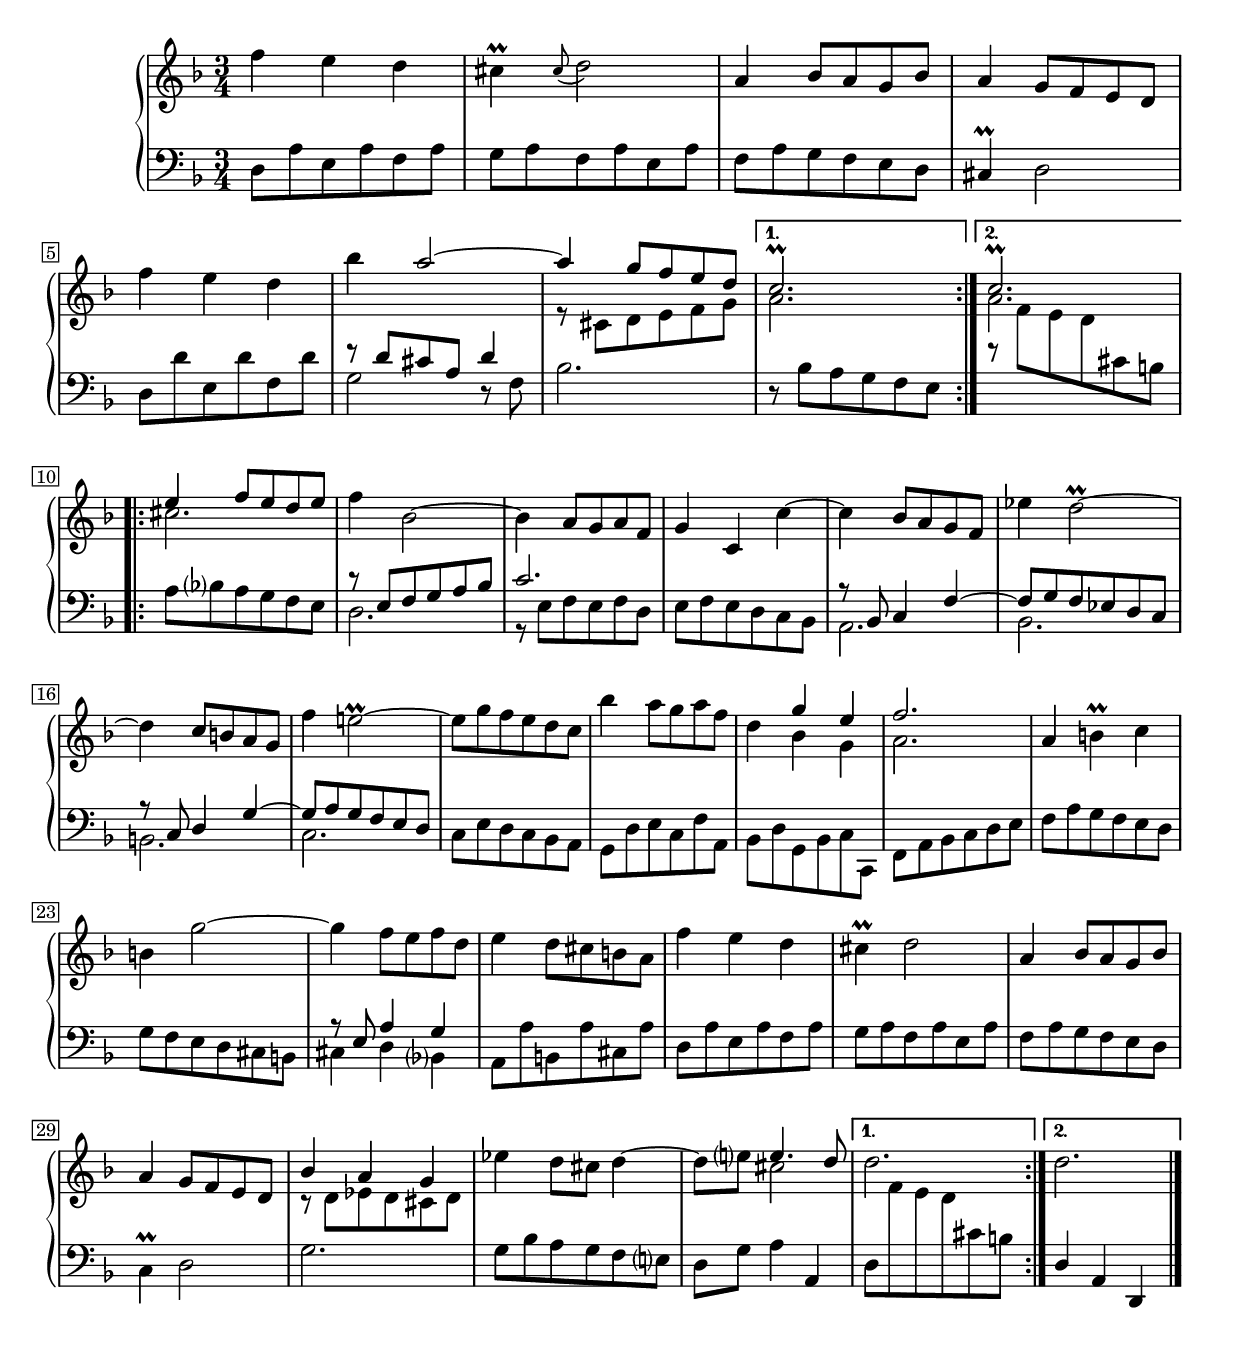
Global = {
  \key f \major
  \time 3/4
  \include "../global.ly"
}

Upper = \relative c'' {
  \clef treble
  \Global
  \repeat volta 2 {
  | f4 e d
  | cis\prall \appoggiatura cis8 d2
  | a4 bes8 a g bes
  | a4 g8 f e d
  %5
  | f'4 e d
  | bes'4 << a2~ \\ { } >>
  | << { a4 g8 f e d } \\ { r8 cis, d e f g } >>
  }
  \alternative {
    { << c2.\prall \\ a2. >> }
    { << c2.\prall \\ a2. >> }
  }
  \repeat volta 2 {
  %10
  | << { e'4 f8 e d e } \\ cis2. >>
  | f4 bes,2~
  | bes4 a8 g a f
  | g4 c, c'~
  | c4 bes8 a g f
  %15
  | ees'4 d2\prall~
  | d4 c8 b! a g
  | f'4 e!2\prall~
  | e8 g f e d c
  | bes'4 a8 g a f
  %20
  | d4 << { g e } \\ { bes g } >>
  | << f'2. \\ a,2. >>
  | a4 b!\prall c
  | b!4 g'2~
  | g4 f8 e f d
  | e4 d8 cis b! a
  | f'4 e d
  | cis!4\prall d2
  | a4 bes8 a g bes
  | a4 g8 f e d
  | << { bes'4 a g } \\ { r8 d ees d cis d } >>
  | ees'4 d8 cis d4~
  | d8 e! << { e4. d8 } \\ cis2 >>
  }
  \alternative {
    { d2. }
    { d2. }
  }
  \fine

% la si do re mi fa sol
%  a b  c  d  e  f  g
}

Lower = \relative c {
  \clef bass
  \Global
  \repeat volta 2 {
  | d8 a' e a f a
  | g8 a f a e a
  | f8 a g f e d
  | cis4\prall d2
  %5
  | d8 d' e, d' f, d'
  | << { r8 d cis a d4 } \\ { g,2 d8\rest f8 } >>
  | bes2.
  }
  \alternative {
    { r8 bes a g f e }
    {
      \change Staff = "upper" {
	\stemDown r8 f' e d
      }
      \change Staff = "lower" {
	cis b!
      }
    }
  }
  \break
  \repeat volta 2 {
  %10
  | a8 bes a g f e
  | << { r8 e f g a bes } \\ d,2. >>
  | << c'2. \\ { r8 e, f e f d } >>
  | e8 f e d c bes
  | << { r8 bes c4 f~ } \\ a,2. >>
  %15
  | << { f'8 g f ees d c } \\ bes2. >>
  | << { r8 c d4 g~ } \\ b,!2. >>
  | << { g'8 a g f e d } \\ c2. >>
  | c8 e d c bes a
  | g8 d' e c f a,
  %20
  | bes8 d g, bes c c,
  | f8 a bes c d e
  | f8 a g f e d
  | g8 f e d cis b!
  | << { r8 e a4 g } \\ { cis,4 d bes } >>
  %25
  | a8 a' b,! a' cis, a'
  | d,8 a' e a f a
  | g8 a f a e a
  | f8 a g f e d
  | c4\prall d2
  %30
  | g2.
  | g8 bes a g f e
  | d8 g a4 \once \stemUp a,
  }
  \alternative {
    { d8
      \change Staff = "upper" {
	f' e d
      }
      \change Staff = "lower" {
        cis b!
      }
    }
    { \stemUp d,4 a d, }
  }
  \fine

% la si do re mi fa sol
%  a b  c  d  e  f  g
}

\score {
  \new PianoStaff
  <<
    \accidentalStyle Score.piano-cautionary
    \new Staff = "upper" \Upper
    \new Staff = "lower" \Lower
  >>
  \header {
    subtitle = "Menuet II."
  }
  \layout { }
  \midi {
    \tempo 4 = 140
  }
}
